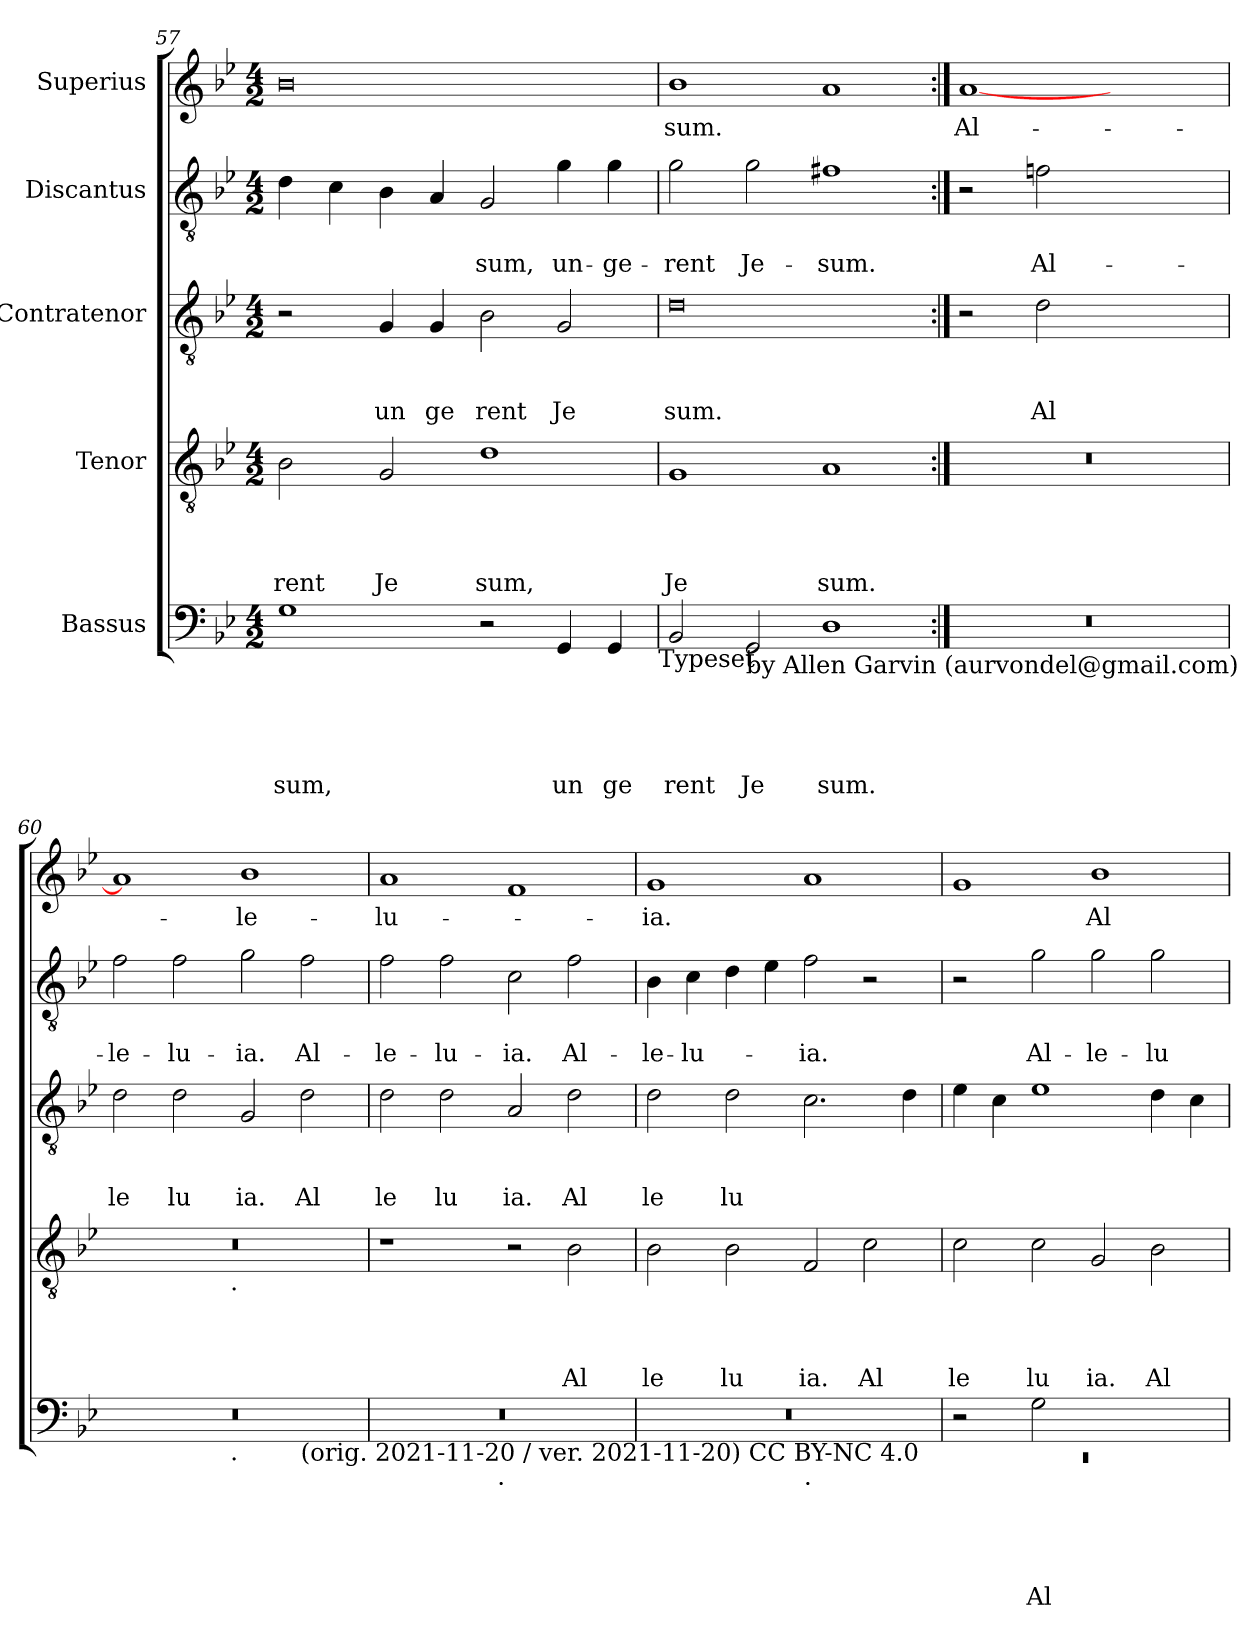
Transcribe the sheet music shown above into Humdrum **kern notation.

**kern	**text	**text	**text	**text	**text	**kern	**text	**text	**text	**text	**kern	**text	**text	**text	**kern	**text	**text	**kern	**text
*part5	*part5	*part5	*part5	*part5	*part5	*part4	*part4	*part4	*part4	*part4	*part3	*part3	*part3	*part3	*part2	*part2	*part2	*part1	*part1
*staff5	*staff5	*staff5	*staff5	*staff5	*staff5	*staff4	*staff4	*staff4	*staff4	*staff4	*staff3	*staff3	*staff3	*staff3	*staff2	*staff2	*staff2	*staff1	*staff1
*I"Bassus	*	*	*	*	*	*I"Tenor	*	*	*	*	*I"Contratenor	*	*	*	*I"Discantus	*	*	*I"Superius	*
!!LO:LB:g=z
*clefF4	*	*	*	*	*	*clefGv2	*	*	*	*	*clefGv2	*	*	*	*clefGv2	*	*	*clefG2	*
*k[b-e-]	*	*	*	*	*	*k[b-e-]	*	*	*	*	*k[b-e-]	*	*	*	*k[b-e-]	*	*	*k[b-e-]	*
*B-:	*	*	*	*	*	*B-:	*	*	*	*	*B-:	*	*	*	*B-:	*	*	*B-:	*
*M4/2	*	*	*	*	*	*M4/2	*	*	*	*	*M4/2	*	*	*	*M4/2	*	*	*M4/2	*
=57	=57	=57	=57	=57	=57	=57	=57	=57	=57	=57	=57	=57	=57	=57	=57	=57	=57	=57	=57
!	!	!	!	!	!LO:LY:b	!	!	!	!	!LO:LY:b	!	!	!	!	!	!	!	!	!
1G	.	.	.	.	-sum,	2B-\	.	.	.	rent	2r	.	.	.	4d\	.	.	0b-	.
.	.	.	.	.	.	.	.	.	.	.	.	.	.	.	4c\	.	.	.	.
!	!	!	!	!	!	!	!	!	!	!LO:LY:b	!	!	!	!LO:LY:b	!	!	!	!	!
.	.	.	.	.	.	2G/	.	.	.	Je	4G/	.	.	un	4B-\	.	.	.	.
!	!	!	!	!	!	!	!	!	!	!	!	!	!	!LO:LY:b	!	!	!	!	!
.	.	.	.	.	.	.	.	.	.	.	4G/	.	.	ge	4A/	.	.	.	.
!	!	!	!	!	!	!	!	!	!	!LO:LY:b	!	!	!	!LO:LY:b	!	!	!LO:LY:b	!	!
2r	.	.	.	.	.	1d	.	.	.	sum,	2B-\	.	.	rent	2G/	.	-sum,	.	.
!	!	!	!	!	!LO:LY:b	!	!	!	!	!	!	!	!	!LO:LY:b	!	!	!LO:LY:b	!	!
4GG/	.	.	.	.	un	.	.	.	.	.	2G/	.	.	Je	4g\	.	un-	.	.
!	!	!	!	!	!LO:LY:b	!	!	!	!	!	!	!	!	!	!	!	!LO:LY:b	!	!
4GG/	.	.	.	.	ge	.	.	.	.	.	.	.	.	.	4g\	.	-ge-	.	.
!LO:TX:b:t=Typeset	!	!	!	!	!	!	!	!	!	!	!	!	!	!	!	!	!	!	!
=58	=58	=58	=58	=58	=58	=58	=58	=58	=58	=58	=58	=58	=58	=58	=58	=58	=58	=58	=58
!	!	!	!	!	!LO:LY:b	!	!	!	!	!LO:LY:b	!	!	!	!LO:LY:b	!	!	!LO:LY:b	!	!LO:LY:b
2BB-/	.	.	.	.	rent	1G	.	.	.	Je	0d	.	.	sum.	2g\	.	-rent	1b-	sum.
!LO:TX:b:t=by Allen Garvin (aurvondel@gmail.com)	!	!	!	!	!	!	!	!	!	!	!	!	!	!	!	!	!	!	!
!	!	!	!	!	!LO:LY:b	!	!	!	!	!	!	!	!	!	!	!	!LO:LY:b	!	!
2GG/	.	.	.	.	Je	.	.	.	.	.	.	.	.	.	2g\	.	Je-	.	.
!	!	!	!	!	!LO:LY:b	!	!	!	!	!LO:LY:b	!	!	!	!	!	!	!LO:LY:b	!	!
1D	.	.	.	.	sum.	1A	.	.	.	sum.	.	.	.	.	1f#X	.	-sum.	1a	.
=59:|!	=59:|!	=59:|!	=59:|!	=59:|!	=59:|!	=59:|!	=59:|!	=59:|!	=59:|!	=59:|!	=59:|!	=59:|!	=59:|!	=59:|!	=59:|!	=59:|!	=59:|!	=59:|!	=59:|!
!	!	!	!	!	!	!	!	!	!	!	!	!	!	!	!	!	!	!	!LO:LY:b
0r	.	.	.	.	.	0r	.	.	.	.	2r	.	.	.	2r	.	.	[<1a<	Al-
!	!	!	!	!	!	!	!	!	!	!	!	!	!	!LO:LY:b	!	!	!LO:LY:b	!	!
.	.	.	.	.	.	.	.	.	.	.	2d\	.	.	Al	2fni\	.	Al-	.	.
.	.	.	.	.	.	.	.	.	.	.	1ryy	.	.	.	1ryy	.	.	1ryy	.
=60	=60	=60	=60	=60	=60	=60	=60	=60	=60	=60	=60	=60	=60	=60	=60	=60	=60	=60	=60
!	!	!	!	!	!	!	!	!	!	!	!	!	!	!LO:LY:b	!	!	!LO:LY:b	!	!
*^	*	*	*	*	*	*^	*	*	*	*	*	*	*	*	*	*	*	*	*
*	*^	*	*	*	*	*	*	*	*	*	*	*	*	*	*	*	*	*	*	*	*
0r	2ryy	1.ryy	.	.	.	.	.	0r	2ryy	.	.	.	.	2d\	.	.	le	2f\	.	-le-	1a]	.
!	!	!	!	!	!	!	!	!	!	!	!	!	!	!	!	!	!LO:LY:b	!	!	!LO:LY:b	!	!
.	4...ryy	.	.	.	.	.	.	.	4...ryy	.	.	.	.	2d\	.	.	lu	2f\	.	-lu-	.	.
!	!	!	!	!	!	!	!	!	!LO:TX:b:t=.	!	!	!	!	!	!	!	!	!	!	!	!	!
!	!LO:TX:b:t=.	!	!	!	!	!	!	!	!	!	!	!	!	!	!	!	!	!	!	!	!	!
.	1ryy	.	.	.	.	.	.	.	1ryy	.	.	.	.	.	.	.	.	.	.	.	.	.
!	!	!	!	!	!	!	!	!	!	!	!	!	!	!	!	!	!LO:LY:b	!	!	!LO:LY:b	!	!LO:LY:b
.	.	.	.	.	.	.	.	.	.	.	.	.	.	2G/	.	.	ia.	2g\	.	-ia.	1b-	-le-
!	!	!LO:TX:b:t=(orig. 2021-11-20 / ver. 2021-11-20) CC BY-NC 4.0	!	!	!	!	!	!	!	!	!	!	!	!	!	!	!	!	!	!	!	!
!	!	!	!	!	!	!	!	!	!	!	!	!	!	!	!	!	!LO:LY:b	!	!	!LO:LY:b	!	!
.	.	2ryy	.	.	.	.	.	.	.	.	.	.	.	2d\	.	.	Al	2f\	.	Al-	.	.
.	32ryy	.	.	.	.	.	.	.	32ryy	.	.	.	.	.	.	.	.	.	.	.	.	.
=61	=61	=61	=61	=61	=61	=61	=61	=61	=61	=61	=61	=61	=61	=61	=61	=61	=61	=61	=61	=61	=61	=61
!	!	!	!	!	!	!	!	!	!	!	!	!	!	!	!	!	!LO:LY:b	!	!	!LO:LY:b	!	!LO:LY:b
*	*v	*v	*	*	*	*	*	*	*	*	*	*	*	*	*	*	*	*	*	*	*	*
*	*	*	*	*	*	*	*v	*v	*	*	*	*	*	*	*	*	*	*	*	*	*
0r	2ryy	.	.	.	.	.	1r	.	.	.	.	2d\	.	.	le	2f\	.	-le-	1a	-lu-
!	!	!	!	!	!	!	!	!	!	!	!	!	!	!	!LO:LY:b	!	!	!LO:LY:b	!	!
.	4...ryy	.	.	.	.	.	.	.	.	.	.	2d\	.	.	lu	2f\	.	-lu-	.	.
!	!LO:TX:b:t=.	!	!	!	!	!	!	!	!	!	!	!	!	!	!	!	!	!	!	!
.	1ryy	.	.	.	.	.	.	.	.	.	.	.	.	.	.	.	.	.	.	.
!	!	!	!	!	!	!	!	!	!	!	!	!	!	!	!LO:LY:b	!	!	!LO:LY:b	!	!
.	.	.	.	.	.	.	2r	.	.	.	.	2A/	.	.	ia.	2c\	.	-ia.	1f	.
!	!	!	!	!	!	!	!	!	!	!	!LO:LY:b	!	!	!	!LO:LY:b	!	!	!LO:LY:b	!	!
.	.	.	.	.	.	.	2B-\	.	.	.	Al	2d\	.	.	Al	2f\	.	Al-	.	.
.	32ryy	.	.	.	.	.	.	.	.	.	.	.	.	.	.	.	.	.	.	.
=62	=62	=62	=62	=62	=62	=62	=62	=62	=62	=62	=62	=62	=62	=62	=62	=62	=62	=62	=62	=62
!	!	!	!	!	!	!	!	!	!	!	!LO:LY:b	!	!	!	!LO:LY:b	!	!	!LO:LY:b	!	!LO:LY:b
0r	1ryy	.	.	.	.	.	2B-\	.	.	.	le	2d\	.	.	le	4B-\	.	-le-	1g	-ia.
!	!	!	!	!	!	!	!	!	!	!	!	!	!	!	!	!	!	!LO:LY:b	!	!
.	.	.	.	.	.	.	.	.	.	.	.	.	.	.	.	4c\	.	-lu-	.	.
!	!	!	!	!	!	!	!	!	!	!	!LO:LY:b	!	!	!	!LO:LY:b	!	!	!	!	!
.	.	.	.	.	.	.	2B-\	.	.	.	lu	2d\	.	.	lu	4d\	.	.	.	.
.	.	.	.	.	.	.	.	.	.	.	.	.	.	.	.	4e-\	.	.	.	.
!	!LO:TX:b:t=.	!	!	!	!	!	!	!	!	!	!	!	!	!	!	!	!	!	!	!
!	!	!	!	!	!	!	!	!	!	!	!LO:LY:b	!	!	!	!	!	!	!LO:LY:b	!	!
.	1ryy	.	.	.	.	.	2F/	.	.	.	ia.	2.c\	.	.	.	2f\	.	-ia.	1a	.
!	!	!	!	!	!	!	!	!	!	!	!LO:LY:b	!	!	!	!	!	!	!	!	!
.	.	.	.	.	.	.	2c\	.	.	.	Al	.	.	.	.	2r	.	.	.	.
.	.	.	.	.	.	.	.	.	.	.	.	4d\	.	.	.	.	.	.	.	.
=63	=63	=63	=63	=63	=63	=63	=63	=63	=63	=63	=63	=63	=63	=63	=63	=63	=63	=63	=63	=63
!	!LO:N:vis=1	!	!	!	!	!	!	!	!	!	!LO:LY:b	!	!	!	!	!	!	!	!	!
*	*^	*	*	*	*	*	*	*	*	*	*	*	*	*	*	*	*	*	*	*
0ryy	0rEE	2r	.	.	.	.	.	2c\	.	.	.	le	4e-\	.	.	.	2r	.	.	1g	.
.	.	.	.	.	.	.	.	.	.	.	.	.	4c\	.	.	.	.	.	.	.	.
!	!	!	!	!	!	!	!LO:LY:b	!	!	!	!	!LO:LY:b	!	!	!	!	!	!	!LO:LY:b	!	!
.	.	2G\	.	.	.	.	Al	2c\	.	.	.	lu	1e-	.	.	.	2g\	.	Al-	.	.
!	!	!	!	!	!	!	!	!	!	!	!	!LO:LY:b	!	!	!	!	!	!	!LO:LY:b	!	!LO:LY:b
.	.	1ryy	.	.	.	.	.	2G/	.	.	.	ia.	.	.	.	.	2g\	.	-le-	1b-	Al-
!	!	!	!	!	!	!	!	!	!	!	!	!LO:LY:b	!	!	!	!	!	!	!LO:LY:b	!	!
.	.	.	.	.	.	.	.	2B-\	.	.	.	Al	4d\	.	.	.	2g\	.	-lu-	.	.
.	.	.	.	.	.	.	.	.	.	.	.	.	4c\	.	.	.	.	.	.	.	.
*v	*v	*v	*	*	*	*	*	*	*	*	*	*	*	*	*	*	*	*	*	*	*
=	=	=	=	=	=	=	=	=	=	=	=	=	=	=	=	=	=	=	=
*-	*-	*-	*-	*-	*-	*-	*-	*-	*-	*-	*-	*-	*-	*-	*-	*-	*-	*-	*-
